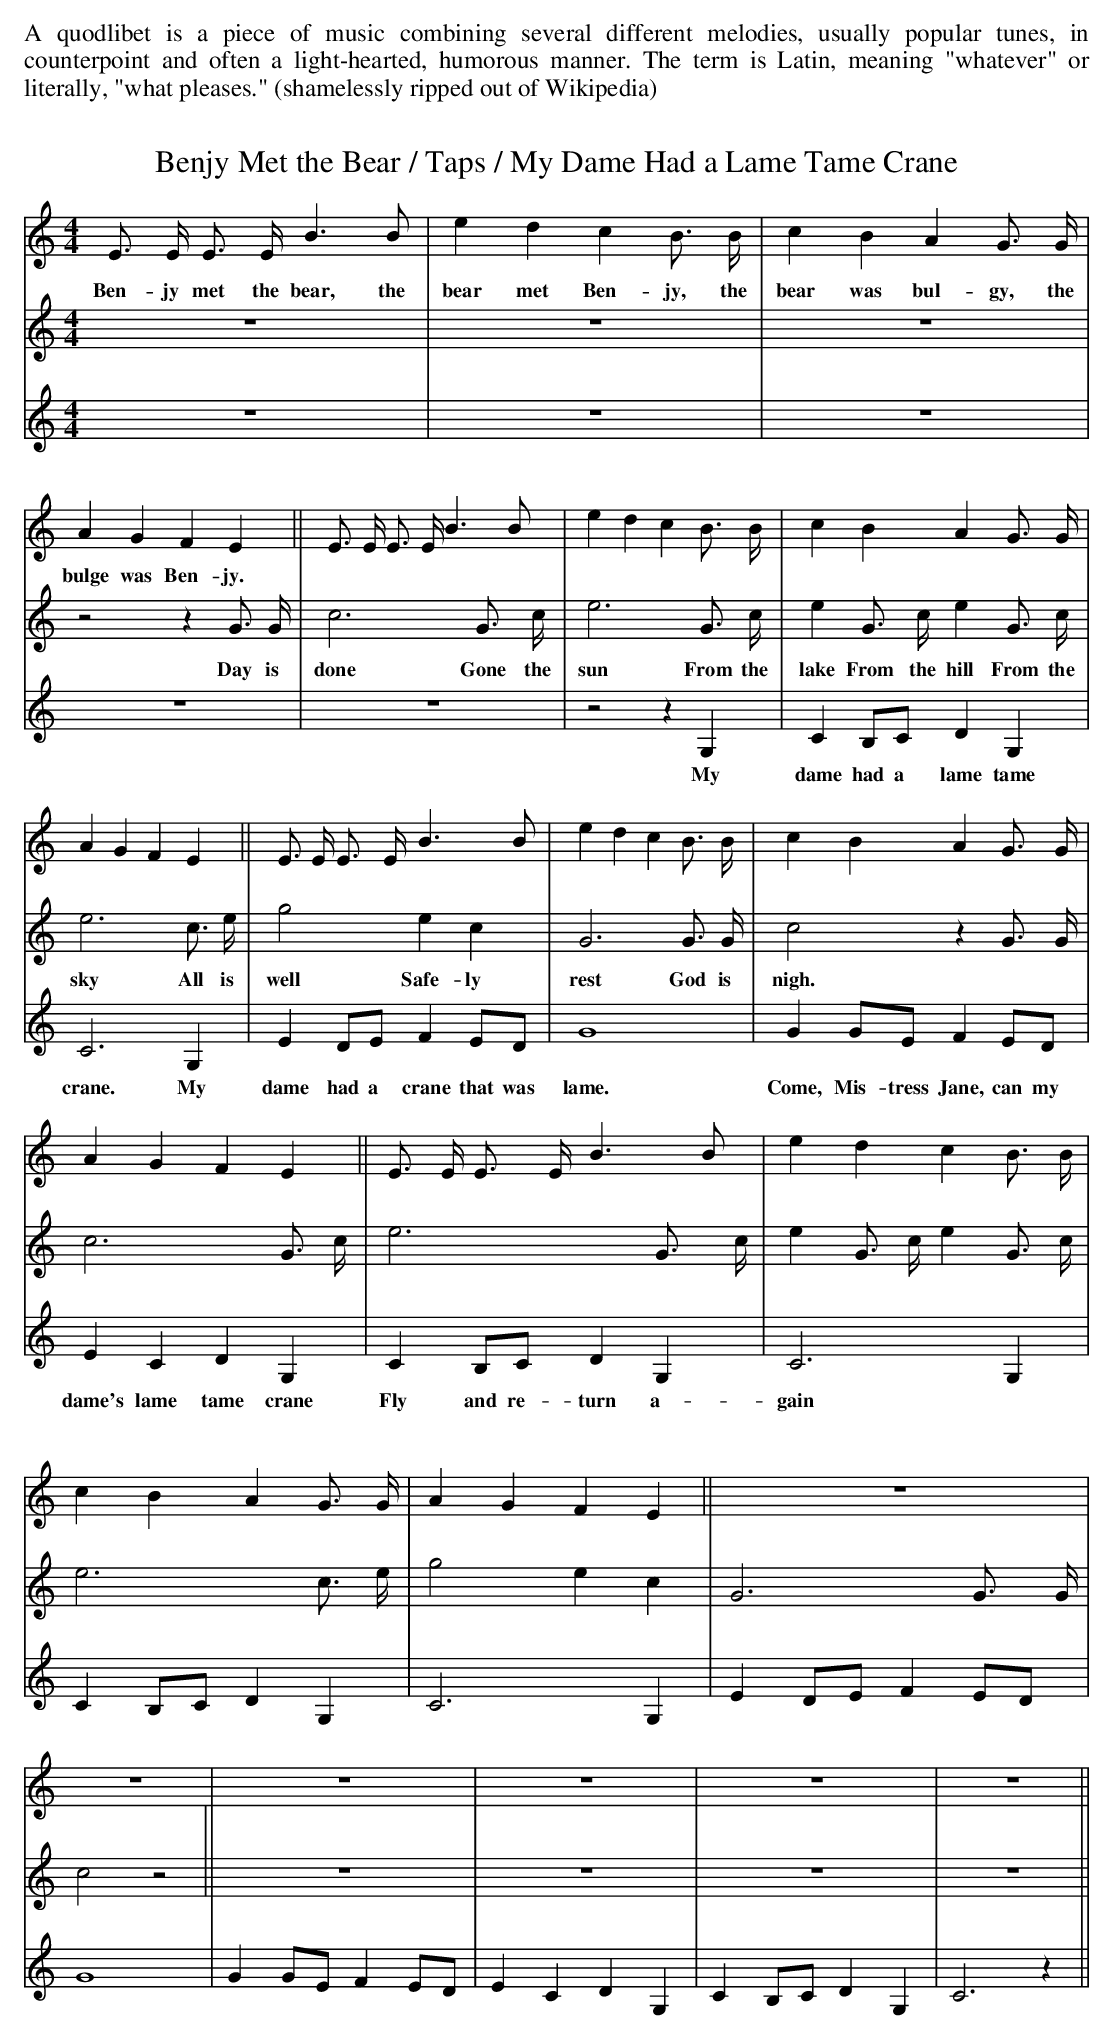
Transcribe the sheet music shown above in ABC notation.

X:1
T:Benjy Met the Bear / Taps / My Dame Had a Lame Tame Crane
M:4/4
L:1/16
K:C
V:1
E3 E E3 E B6 B2| e4 d4 c4 B3 B| c4 B4 A4 G3 G| A4 G4 F4 E4||E3 E E3 E B6 B2| e4 d4 c4 B3 B| c4 B4 A4 G3 G| A4 G4 F4 E4||E3 E E3 E B6 B2| e4 d4 c4 B3 B| c4 B4 A4 G3 G| A4 G4 F4 E4||E3 E E3 E B6 B2| e4 d4 c4 B3 B| c4 B4 A4 G3 G| A4 G4 F4 E4||z16|z16|z16|z16|z16|z16||
w:Ben-jy met the bear, the bear met Ben-jy, the bear was bul-gy, the bulge was Ben-jy.
V:2
z16|z16|z16|z8 z4 G3 G| c12 G3 c| e12 G3 c| e4 G3 c e4 G3 c| e12 c3 e| g8 e4 c4| G12 G3 G|c8 z4 G3 G| c12 G3 c| e12 G3 c| e4 G3 c e4 G3 c| e12 c3 e| g8 e4 c4| G12 G3 G|c8 z8||z16|z16|z16|z16||
w:Day is done Gone the sun From the lake From the hill From the sky All is well Safe-ly rest God is nigh.
V:3
z16|z16|z16|z16|z16|z8 z4 G,4| C4 B,2C2 D4 G,4| C12 G,4| E4 D2E2 F4 E2D2| G16| G4 G2E2 F4 E2D2|E4 C4 D4 G,4| C4 B,2C2 D4 G,4| C12 G,4| C4 B,2C2 D4 G,4| C12 G,4| E4 D2E2 F4 E2D2| G16| G4 G2E2 F4 E2D2|E4 C4 D4 G,4| C4 B,2C2 D4 G,4| C12 z4||
w:My dame had a lame tame crane. My dame had a crane that was lame. Come, Mis-tress Jane, can my dame's lame tame crane Fly and re-turn a-gain
